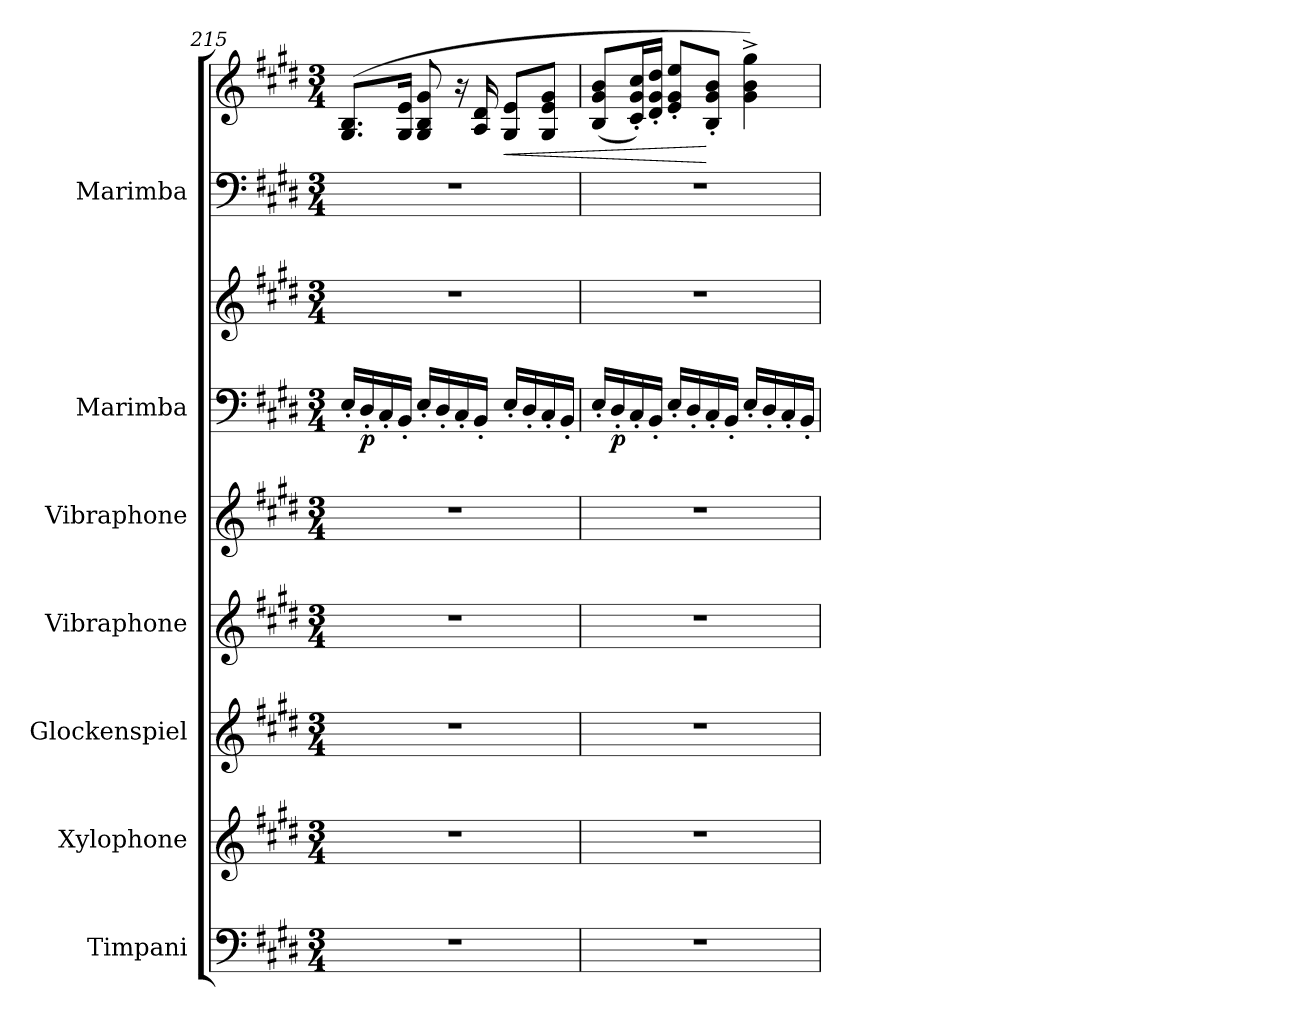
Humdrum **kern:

**kern	**kern	**kern	**kern	**kern	**kern	**kern	**dynam	**kern	**kern	**dynam
*part7	*part6	*part5	*part4	*part3	*part2	*part2	*part2	*part1	*part1	*part1
*staff9	*staff8	*staff7	*staff6	*staff5	*staff4	*staff3	*staff3/4	*staff2	*staff1	*staff1/2
*I"Timpani	*I"Xylophone	*I"Glockenspiel	*I"Vibraphone	*I"Vibraphone	*I"Marimba	*	*	*I"Marimba	*	*
*I'Timp.	*I'Xyl.	*I'Glk.	*I'Vib.	*I'Vib.	*I'Mrm.	*	*	*I'Mrm.	*	*
!!LO:PB:g=z
*clefF4	*clefG2	*clefG2	*clefG2	*clefG2	*clefF4	*clefG2	*	*clefF4	*clefG2	*
*	*ITrd-7c-12	*ITrd-14c-24	*	*	*	*	*	*	*	*
*k[f#c#g#d#]	*k[f#c#g#d#]	*k[f#c#g#d#]	*k[f#c#g#d#]	*k[f#c#g#d#]	*k[f#c#g#d#]	*k[f#c#g#d#]	*	*k[f#c#g#d#]	*k[f#c#g#d#]	*
*M3/4	*M3/4	*M3/4	*M3/4	*M3/4	*M3/4	*M3/4	*	*M3/4	*M3/4	*
=215	=215	=215	=215	=215	=215	=215	=215	=215	=215	=215
2.r	2.r	2.r	2.r	2.r	16E'/LL	2.r	.	2.r	(>8.G#/ 8.B/L	.
!	!	!	!	!	!	!	!LO:DY:b=2	!	!	!
.	.	.	.	.	16D#'/	.	p	.	.	.
.	.	.	.	.	16C#'/	.	.	.	.	.
.	.	.	.	.	16BB'/JJ	.	.	.	16G#/ 16e/Jk	.
.	.	.	.	.	16E'/LL	.	.	.	8G#/ 8B/ 8g#/	.
.	.	.	.	.	16D#'/	.	.	.	.	.
.	.	.	.	.	16C#'/	.	.	.	16r	.
.	.	.	.	.	16BB'/JJ	.	.	.	16A/ 16d#/	.
!	!	!	!	!	!	!	!	!	!	!LO:HP:b
.	.	.	.	.	16E'/LL	.	.	.	8G#/ 8e/L	<
.	.	.	.	.	16D#'/	.	.	.	.	.
.	.	.	.	.	16C#'/	.	.	.	8G#/ 8e/ 8g#/J	.
.	.	.	.	.	16BB'/JJ	.	.	.	.	.
=216	=216	=216	=216	=216	=216	=216	=216	=216	=216	=216
2.r	2.r	2.r	2.r	2.r	16E'/LL	2.r	.	2.r	(>8B/ 8g#/ 8b/L	.
!	!	!	!	!	!	!	!LO:DY:b=2	!	!	!
.	.	.	.	.	16D#'/	.	p	.	.	.
.	.	.	.	.	16C#'/	.	.	.	16c#/' 16g#/' 16cc#/'L)	.
.	.	.	.	.	16BB'/JJ	.	.	.	16d#/' 16g#/' 16dd#/'JJ	.
.	.	.	.	.	16E'/LL	.	.	.	8e/' 8g#/' 8ee/'L	.
.	.	.	.	.	16D#'/	.	.	.	.	.
.	.	.	.	.	16C#'/	.	.	.	8B/' 8g#/' 8b/'J	[
.	.	.	.	.	16BB'/JJ	.	.	.	.	.
.	.	.	.	.	16E'/LL	.	.	.	4g#\^ 4b\^ 4gg#\^)	.
.	.	.	.	.	16D#'/	.	.	.	.	.
.	.	.	.	.	16C#'/	.	.	.	.	.
.	.	.	.	.	16BB'/JJ	.	.	.	.	.
=	=	=	=	=	=	=	=	=	=	=
*-	*-	*-	*-	*-	*-	*-	*-	*-	*-	*-
